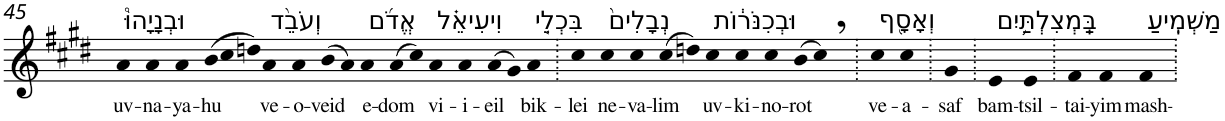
**kern	**text
*part1	*part1
*staff1	*staff1
*I"Piano	*
*I'Pno	*
!!LO:PB:g=z
*clefG2	*
*k[f#c#g#d#]	*
*E:	*
=45	=45
!LO:TX:a:t=וּבְנָיָהוּ֩	!
!	!LO:LY:b
4a	uv-
!	!LO:LY:b
4a	-na-
!	!LO:LY:b
4a	-ya-
*Xtuplet	*
!	!LO:LY:b
(>12b	-hu
12cc#	.
12ddn)	.
!LO:TX:a:t=וְעֹבֵ֨ד	!
!	!LO:LY:b
4a	ve-
!	!LO:LY:b
4a	-o-
!	!LO:LY:b
(>8b	-veid
8a)	.
!LO:TX:a:t=אֱדֹ֜ם	!
!	!LO:LY:b
4a	e-
!	!LO:LY:b
(>8a	-dom
8cc#)	.
!LO:TX:a:t=וִיעִיאֵ֗ל	!
!	!LO:LY:b
4a	vi-
!	!LO:LY:b
4a	-i-
!	!LO:LY:b
(>8a	-eil
8g#)	.
!LO:TX:a:t=בִּכְלֵ֤י	!
!	!LO:LY:b
4a	bik-
=46.	=46.
!	!LO:LY:b
4cc#	-lei
!LO:TX:a:t=נְבָלִים֙	!
!	!LO:LY:b
4cc#	ne-
!	!LO:LY:b
4cc#	-va-
!	!LO:LY:b
(>8cc#	-lim
8ddn)	.
!LO:TX:a:t=וּבְכִנֹּר֔וֹת	!
!	!LO:LY:b
4cc#	uv-
!	!LO:LY:b
4cc#	-ki-
!	!LO:LY:b
4cc#	-no-
!	!LO:LY:b
(>8b	-rot
8cc#,)	.
=47.	=47.
!LO:TX:a:t=וְאָסָ֖ף	!
!	!LO:LY:b
4cc#	ve-
!	!LO:LY:b
4cc#	-a-
=48.	=48.
!	!LO:LY:b
4g#	-saf
=49.	=49.
!LO:TX:a:t=בַּֽמְצִלְתַּ֥יִם	!
!	!LO:LY:b
4e	bam-
!	!LO:LY:b
4e	-tsil-
=50.	=50.
!	!LO:LY:b
4f#	-tai-
!	!LO:LY:b
4f#	-yim
!LO:TX:a:t=מַשְׁמִֽיעַ	!
!	!LO:LY:b
4f#	mash-
=.	=.
*-	*-
